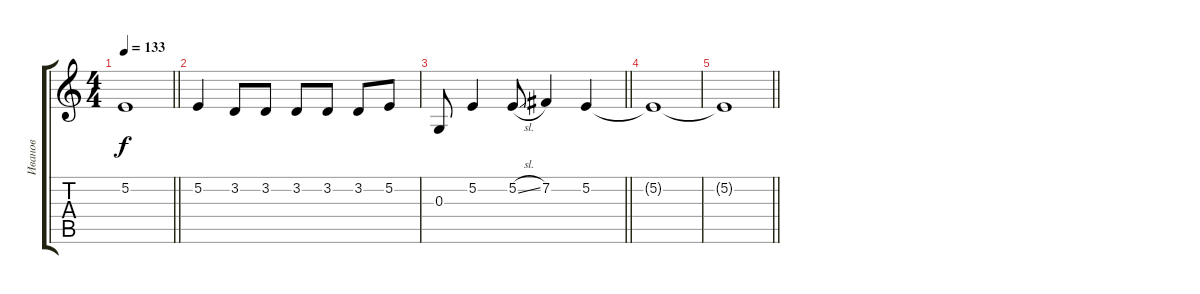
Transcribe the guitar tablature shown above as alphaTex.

\track ("Иванов" "Иванов") {instrument tenorsax}
\staff {score tabs}
\tuning (E4 B3 G3 D3 A2 E2) {hide}
\ts (4 4)
\tempo 133
\clef g2
\barLineRight lightlight
\ks c
5.2{t}.1{dy f} |
5.2.4{volume 15} 3.2.8 3.2.8 3.2.8 3.2.8 3.2.8 5.2.8 |
\barLineRight lightlight
0.3.8 5.2.4 5.2{sl}.8 7.2.4 5.2.4{volume 7} |
5.2{t}.1 |
\barLineRight lightlight
5.2{t}.1
